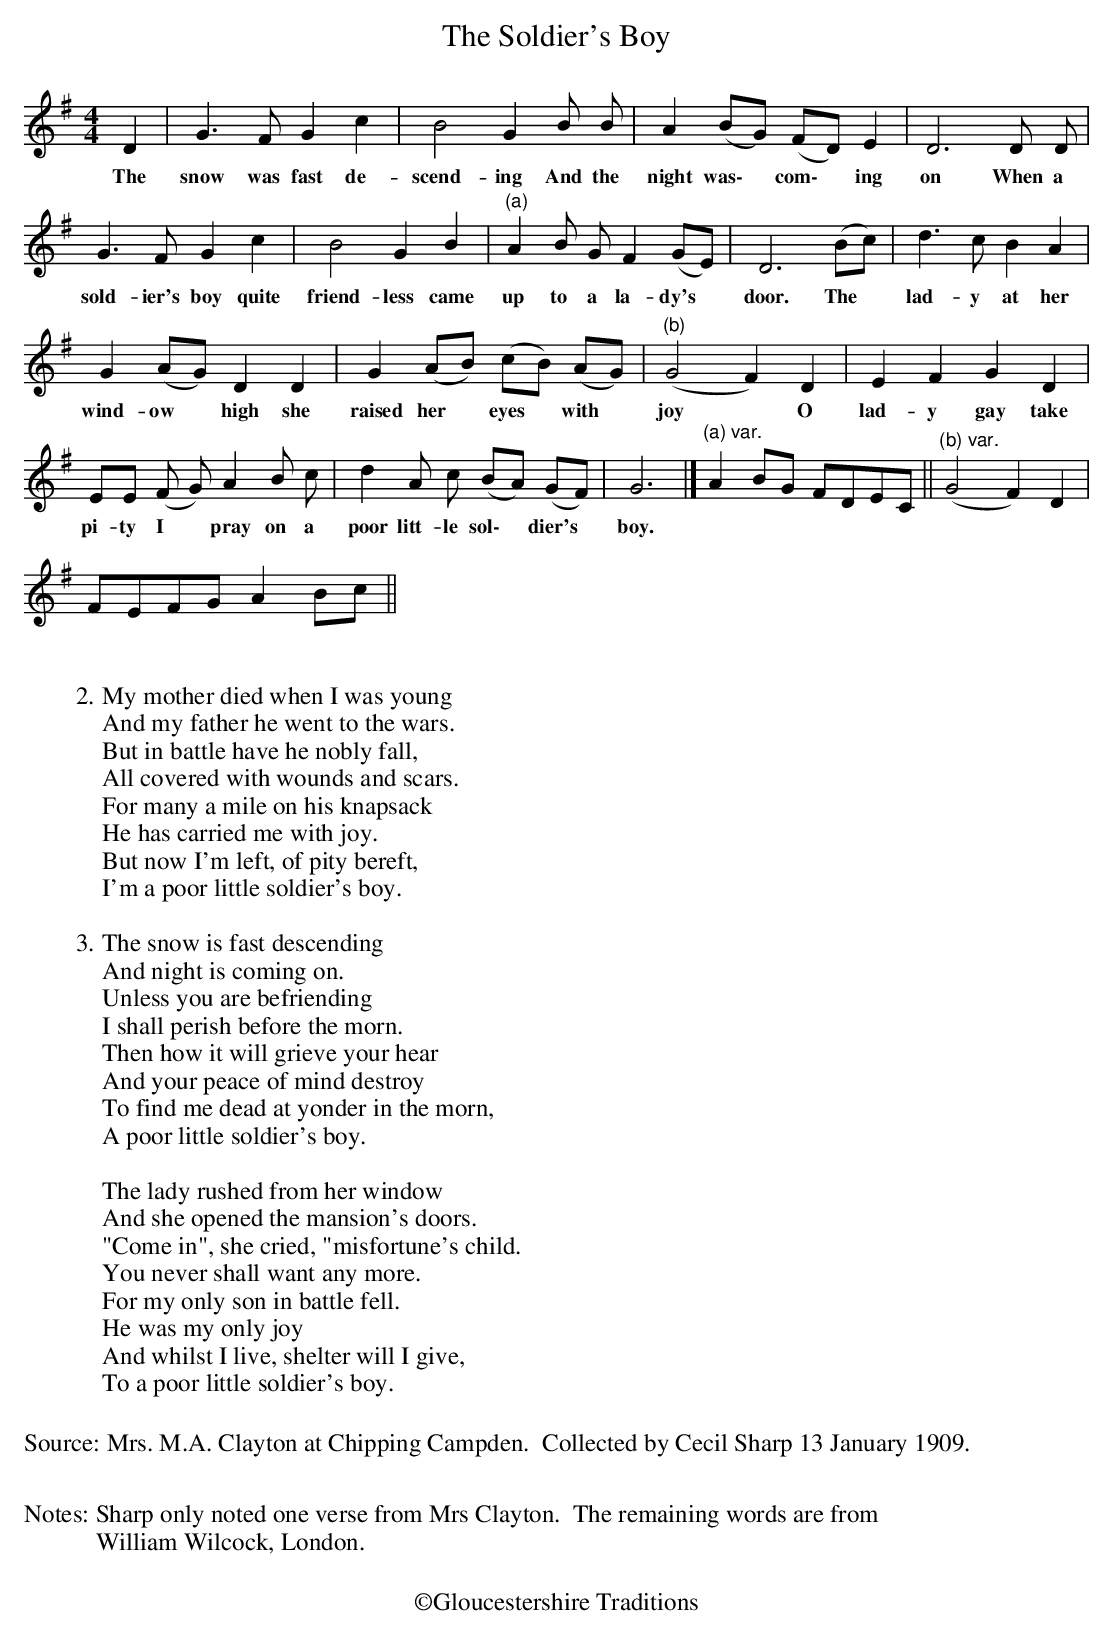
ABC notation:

X:1
T:The Soldier's Boy
L:1/8
M:4/4
K:G
D2 | G3 F G2 c2 | B4 G2 B B | A2 (BG) (FD) E2 | D6 D D |$ G3 F G2 c2 | B4 G2 B2 |
w: The|snow was fast de-|scend- ing And the|night was\- * com\- * ing|on When a|sold- ier's boy quite|friend- less came|
"^(a)" A2 B G F2 (GE) | D6 (Bc) | d3 c B2 A2 |$ G2 (AG) D2 D2 | G2 (AB) (cB) (AG) |
w: up to a la- dy's *|door. The *|lad- y at her|wind- ow * high she|raised her * eyes * with *|
"^(b)" (G4 F2) D2 | E2 F2 G2 D2 |$ EE (F G) A2 B c | d2 A c (BA) (GF) | G6 |]
w: joy * O|lad- y gay take|pi- ty I * pray on a|poor litt- le sol\- * dier's *|boy.|
"^(a) var." A2 BG FDEC ||"^(b) var." (G4 F2) D2 |$ FEFG A2 Bc ||
w: |||
W:
W:2.My mother died when I was young
W:And my father he went to the wars.
W:But in battle have he nobly fall,
W:All covered with wounds and scars.
W:For many a mile on his knapsack
W:He has carried me with joy.
W:But now I'm left, of pity bereft,
W:I'm a poor little soldier's boy.
W:
W:3.The snow is fast descending
W:And night is coming on.
W:Unless you are befriending
W:I shall perish before the morn.
W:Then how it will grieve your hear
W:And your peace of mind destroy
W:To find me dead at yonder in the morn,
W:A poor little soldier's boy.
W:
W:The lady rushed from her window
W:And she opened the mansion's doors.
W:"Come in", she cried, "misfortune's child.
W:You never shall want any more.
W:For my only son in battle fell.
W:He was my only joy
W:And whilst I live, shelter will I give,
W:To a poor little soldier's boy.
W:
